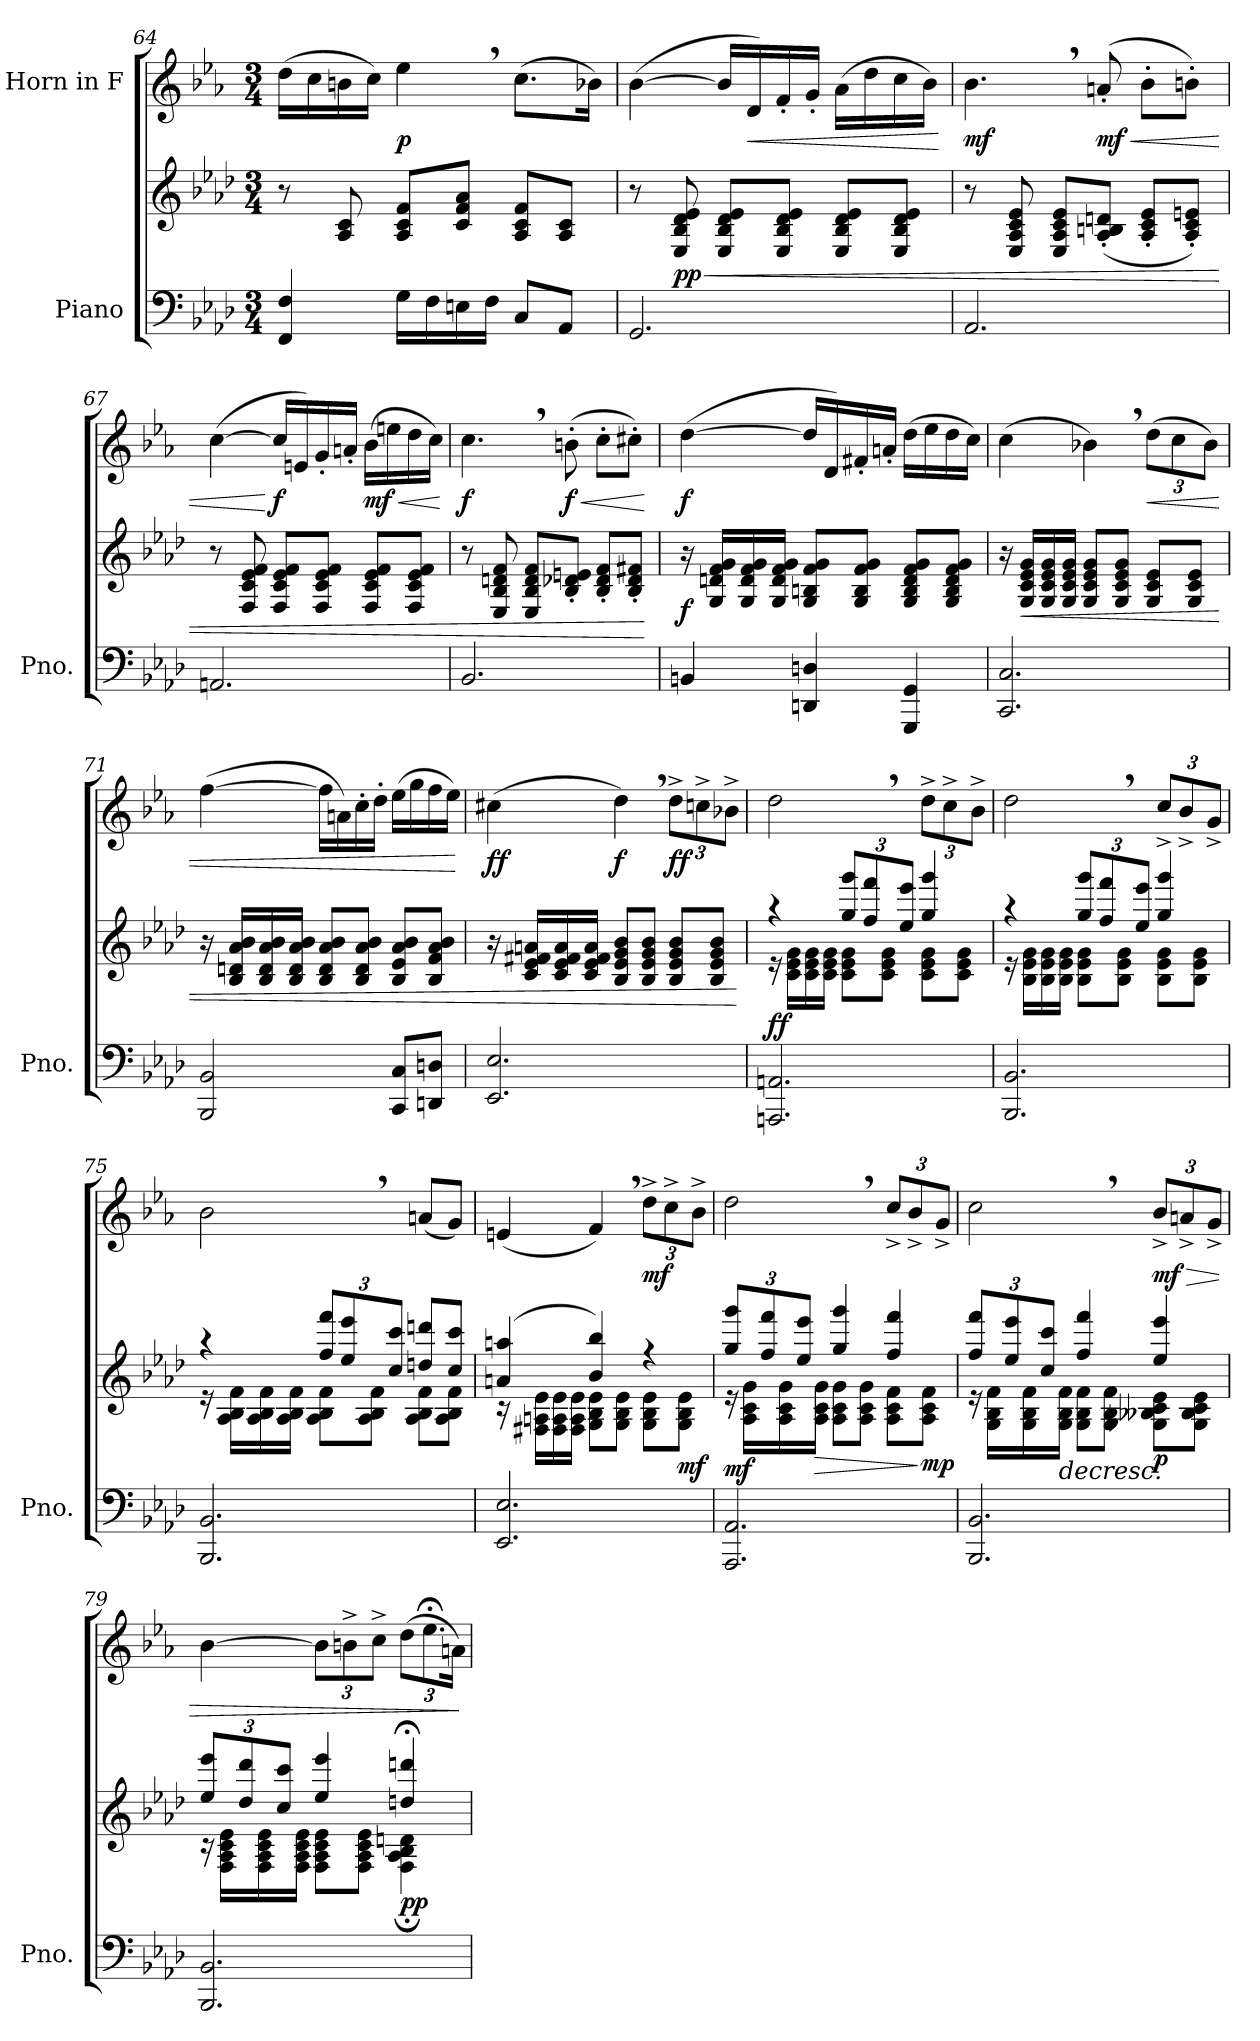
**kern	**kern	**dynam	**kern	**dynam
*part2	*part2	*part2	*part1	*part1
*staff3	*staff2	*staff2/3	*staff1	*staff1
*I"Piano	*	*	*I"Horn in F	*
*I'Pno.	*	*	*	*
*clefF4	*clefG2	*	*clefG2	*
*	*	*	*ITrd4c7	*
*k[b-e-a-d-]	*k[b-e-a-d-]	*	*k[b-e-a-d-]	*
*M3/4	*M3/4	*	*M3/4	*
=64	=64	=64	=64	=64
4FF/ 4F/	8r	.	(>16g\LL	.
.	.	.	16f\	.
.	8A-/ 8c/	.	16en\	.
.	.	.	16f\JJ)	.
!	!	!	!	!LO:DY:b
16G\LL	8A-/ 8c/ 8f/L	.	4a-,\	p
16F\	.	.	.	.
16En\	8c/ 8f/ 8a-/J	.	.	.
16F\JJ	.	.	.	.
8C/L	8A-/ 8c/ 8f/L	.	(>8.f\L	.
8AA-/J	8A-/ 8c/J	.	.	.
.	.	.	16e-X\Jk)	.
=65	=65	=65	=65	=65
2.GG/	8r	.	(>[4e-\	.
!	!	!LO:HP:b	!	!
!	!	!LO:DY:n=1:b	!	!
.	8E-/ 8B-/ 8d-/ 8e-/	< pp	.	.
.	8E-/ 8B-/ 8d-/ 8e-/L	.	16e-/LL]	.
!	!	!	!	!LO:HP:b
.	.	.	16G/)	<
.	8E-/ 8B-/ 8d-/ 8e-/J	.	16B-'/	.
.	.	.	16c'/JJ	.
.	8E-/ 8B-/ 8d-/ 8e-/L	.	(>16d-\LL	.
.	.	.	16g\	.
.	8E-/ 8B-/ 8d-/ 8e-/J	.	16f\	.
.	.	.	16e-\JJ)	.
.	.	.	.	[
!!LO:LB:g=z
=66	=66	=66	=66	=66
!	!	!	!	!LO:DY:b
2.AA-/	8r	.	4.e-,\	mf
.	8E-/ 8A-/ 8c/ 8e-/	.	.	.
.	8E-/ 8A-/ 8c/ 8e-/L	.	.	.
!	!	!	!	!LO:HP:b
!	!	!	!	!LO:DY:n=1:b
.	(<8A-/' 8Bn/' 8dn/'J	.	(>8dn'/	< mf
.	8A-/' 8c/' 8e-/'L	.	8e-'\L	.
.	8A-/' 8c/' 8en/'J)	.	8en'\J)	.
=67	=67	=67	=67	=67
2.AAn/	8r	.	(>[4f\	.
.	8F/ 8c/ 8e-/ 8f/	.	.	.
!	!	!	!	!LO:DY:n=1:b
.	8F/ 8c/ 8e-/ 8f/L	.	16f/LL]	[ f
.	.	.	16An/)	.
.	8F/ 8c/ 8e-/ 8f/J	.	16c'/	.
.	.	.	16dn'/JJ	.
!	!	!	!	!LO:HP:b
!	!	!	!	!LO:DY:n=2:b
.	8F/ 8c/ 8e-/ 8f/L	.	(>16e-\LL	< mf
.	.	.	16an\	.
.	8F/ 8c/ 8e-/ 8f/J	.	16g\	.
.	.	.	16f\JJ)	.
.	.	.	.	[
=68	=68	=68	=68	=68
!	!	!	!	!LO:DY:b
2.BB-/	8r	.	4.f,\	f
.	8E-/ 8B-/ 8dn/ 8f/	.	.	.
.	8E-/ 8B-/ 8d/ 8f/L	.	.	.
!	!	!	!	!LO:HP:b
!	!	!	!	!LO:DY:n=1:b
.	8B-/' 8d-X/' 8en/'J	.	(>8en'\	< f
.	8B-/' 8d-/' 8f/'L	.	8f'\L	.
.	8B-/' 8d-/' 8f#X/'J	.	8f#X'\J)	.
.	.	[	.	[
=69	=69	=69	=69	=69
!	!	!LO:DY:b	!	!LO:DY:b
4BBn/	16r	f	(>[4g\	f
.	16G/ 16dn/ 16f/ 16g/LL	.	.	.
.	16G/ 16d/ 16f/ 16g/	.	.	.
.	16G/ 16d/ 16f/ 16g/JJ	.	.	.
4DDn/ 4Dn/	8G/ 8Bn/ 8f/ 8g/L	.	16g/LL]	.
.	.	.	16G/)	.
.	8G/ 8B/ 8f/ 8g/J	.	16Bn'/	.
.	.	.	16dn'/JJ	.
4GGG/ 4GG/	8G/ 8B/ 8d/ 8f/ 8g/L	.	(>16g\LL	.
.	.	.	16a-\	.
.	8G/ 8B/ 8d/ 8f/ 8g/J	.	16g\	.
.	.	.	16f\JJ)	.
!!LO:LB:g=z
=70	=70	=70	=70	=70
2.CC/ 2.C/	16r	.	(>4f\	.
!	!	!LO:HP:b	!	!
.	16G/ 16c/ 16e-/ 16g/LL	<	.	.
.	16G/ 16c/ 16e-/ 16g/	.	.	.
.	16G/ 16c/ 16e-/ 16g/JJ	.	.	.
.	8G/ 8c/ 8e-/ 8g/L	.	4e-X,\)	.
.	8G/ 8c/ 8e-/ 8g/J	.	.	.
*	*	*	*Xbrackettup	*
!	!	!	!	!LO:HP:b
.	8G/ 8c/ 8e-/L	.	(>12g\L	<
.	.	.	12f\	.
.	8G/ 8c/ 8e-/J	.	.	.
.	.	.	12e-\J)	.
=71	=71	=71	=71	=71
2BBB-/ 2BB-/	16r	.	(>[4b-\	.
.	16B-/ 16dn/ 16a-/ 16b-/LL	.	.	.
.	16B-/ 16d/ 16a-/ 16b-/	.	.	.
.	16B-/ 16d/ 16a-/ 16b-/JJ	.	.	.
.	8B-/ 8d/ 8a-/ 8b-/L	.	16b-\LL]	.
.	.	.	16dn\)	.
.	8B-/ 8d/ 8a-/ 8b-/J	.	16f'\	.
.	.	.	16g'\JJ	.
8CC/ 8C/L	8B-/ 8e-/ 8a-/ 8b-/L	.	(>16a-\LL	.
.	.	.	16cc\	.
8DDn/ 8Dn/J	8B-/ 8f/ 8a-/ 8b-/J	.	16b-\	.
.	.	.	16a-\JJ)	.
.	.	.	.	[
=72	=72	=72	=72	=72
!	!	!	!	!LO:DY:b
2.EE-/ 2.E-/	16r	.	(>4f#X\	ff
.	16c/ 16e-/ 16f#X/ 16an/LL	.	.	.
.	16c/ 16e-/ 16f#/ 16a/	.	.	.
.	16c/ 16e-/ 16f#/ 16a/JJ	.	.	.
!	!	!	!	!LO:DY:b
.	8B-/ 8e-/ 8g/ 8b-/L	.	4g,\)	f
.	8B-/ 8e-/ 8g/ 8b-/J	.	.	.
!	!	!	!	!LO:DY:b
.	8B-/ 8e-/ 8g/ 8b-/L	.	12g^\L	ff
.	.	.	12fn^\	.
.	8B-/ 8e-/ 8g/ 8b-/J	.	.	.
.	.	.	12e-X^\J	.
.	.	[	.	.
!!LO:LB:g=z
=73	=73	=73	=73	=73
*	*^	*	*	*
!	!	!	!LO:DY:b	!	!
2.AAAn/ 2.AAn/	4r	16r	ff	2g,\	.
.	.	16c\ 16e-\ 16g\LL	.	.	.
.	.	16c\ 16e-\ 16g\	.	.	.
.	.	16c\ 16e-\ 16g\JJ	.	.	.
*	*Xbrackettup	*	*	*	*
.	12gg/ 12ggg/L	8c\ 8e-\ 8g\L	.	.	.
.	12ff/ 12fff/	.	.	.	.
.	.	8c\ 8e-\ 8g\J	.	.	.
.	12ee-/ 12eee-/J	.	.	.	.
.	4gg/ 4ggg/	8c\ 8e-\ 8g\L	.	12g^\L	.
.	.	.	.	12f^\	.
.	.	8c\ 8e-\ 8g\J	.	.	.
.	.	.	.	12e-^\J	.
=74	=74	=74	=74	=74	=74
2.BBB-/ 2.BB-/	4r	16r	.	2g,\	.
.	.	16B-\ 16e-\ 16g\LL	.	.	.
.	.	16B-\ 16e-\ 16g\	.	.	.
.	.	16B-\ 16e-\ 16g\JJ	.	.	.
.	12gg/ 12ggg/L	8B-\ 8e-\ 8g\L	.	.	.
.	12ff/ 12fff/	.	.	.	.
.	.	8B-\ 8e-\ 8g\J	.	.	.
.	12ee-/ 12eee-/J	.	.	.	.
.	4gg/ 4ggg/	8B-\ 8e-\ 8g\L	.	12f^/L	.
.	.	.	.	12e-^/	.
.	.	8B-\ 8e-\ 8g\J	.	.	.
.	.	.	.	12c^/J	.
=75	=75	=75	=75	=75	=75
2.BBB-/ 2.BB-/	4r	16r	.	2e-,\	.
.	.	16A-\ 16B-\ 16f\LL	.	.	.
.	.	16A-\ 16B-\ 16f\	.	.	.
.	.	16A-\ 16B-\ 16f\JJ	.	.	.
.	12ff/ 12fff/L	8A-\ 8B-\ 8f\L	.	.	.
.	12ee-/ 12eee-/	.	.	.	.
.	.	8A-\ 8B-\ 8f\J	.	.	.
.	12cc/ 12ccc/J	.	.	.	.
.	8ddn/ 8dddn/L	8A-\ 8B-\ 8f\L	.	(<8dn/L	.
.	8cc/ 8ccc/J	8A-\ 8B-\ 8f\J	.	8c/J)	.
!!LO:PB:g=z
=76	=76	=76	=76	=76	=76
2.EE-/ 2.E-/	(>4an/ 4aan/	16r	.	(<4An/	.
.	.	16F#X\ 16An\ 16e-\LL	.	.	.
.	.	16F#\ 16A\ 16e-\	.	.	.
.	.	16F#\ 16A\ 16e-\JJ	.	.	.
.	4b-/ 4bb-/)	8G\ 8B-\ 8e-\L	.	4B-,/)	.
.	.	8G\ 8B-\ 8e-\J	.	.	.
!	!	!	!	!	!LO:DY:b
.	4r	8G\ 8B-\ 8e-\L	.	12g^\L	mf
.	.	.	.	12f^\	.
!	!	!	!LO:DY:b	!	!
.	.	8G\ 8B-\ 8e-\J	mf	.	.
.	.	.	.	12e-^\J	.
=77	=77	=77	=77	=77	=77
!	!	!	!LO:DY:b	!	!
2.AAA-/ 2.AA-/	12gg/ 12ggg/L	16r	mf	2g,\	.
.	.	16A-\ 16c\ 16g\LL	.	.	.
.	12ff/ 12fff/	.	.	.	.
.	.	16A-\ 16c\ 16g\	.	.	.
.	12ee-/ 12eee-/J	.	.	.	.
!	!	!	!LO:HP:b	!	!
.	.	16A-\ 16c\ 16g\JJ	>	.	.
.	4gg/ 4ggg/	8A-\ 8c\ 8g\L	.	.	.
.	.	8A-\ 8c\ 8g\J	.	.	.
.	4ff/ 4fff/	8A-\ 8c\ 8f\L	.	12f^/L	.
.	.	.	.	12e-^/	.
!	!	!	!LO:DY:n=1:b	!	!
.	.	8A-\ 8c\ 8f\J	] mp	.	.
.	.	.	.	12c^/J	.
=78	=78	=78	=78	=78	=78
2.BBB-/ 2.BB-/	12ff/ 12fff/L	16r	.	2f,\	.
.	.	16G\ 16B-\ 16f\LL	.	.	.
.	12ee-/ 12eee-/	.	.	.	.
.	.	16G\ 16B-\ 16f\	.	.	.
.	12cc/ 12ccc/J	.	.	.	.
!	!	!	!LO:HP:b	!	!
.	.	16G\ 16B-\ 16f\JJ	>	.	.
.	4ff/ 4fff/	8G\ 8B-\ 8f\L	.	.	.
.	.	8G\ 8B-\ 8f\J	.	.	.
!	!	!	!LO:DY:b	!	!LO:HP:b
!	!	!	!	!	!LO:DY:n=1:b
.	4ee-/ 4eee-/	8G-X\ 8B--X\ 8c\ 8e-\L	p	12e-^/L	> mf
.	.	.	.	12dn^/	.
.	.	8G-\ 8B--\ 8c\ 8e-\J	.	.	.
.	.	.	.	12c^/J	.
!!LO:LB:g=z
=79	=79	=79	=79	=79	=79
2.BBB-/ 2.BB-/	12ee-/ 12eee-/L	16r	.	[4e-\	.
.	.	16F\ 16A-\ 16c\ 16e-\LL	.	.	.
.	12dd-/ 12ddd-/	.	.	.	.
.	.	16F\ 16A-\ 16c\ 16e-\	.	.	.
.	12cc/ 12ccc/J	.	.	.	.
.	.	16F\ 16A-\ 16c\ 16e-\JJ	.	.	.
.	4ee-/ 4eee-/	8F\ 8A-\ 8c\ 8e-\L	.	12e-\L]	.
.	.	.	.	12en^\	.
.	.	8F\ 8A-\ 8c\ 8e-\J	.	.	.
.	.	.	.	12f^\J	.
!	!	!	!LO:DY:n=1:b	!	!
.	4ddn/;< 4dddn/;<	4F\; 4A-\; 4B-\; 4dn\;	] pp	(>12g\L	.
.	.	.	.	12.a-;<\	.
.	.	.	.	24dn\Jk)	.
*	*v	*v	*	*	*
.	.	.	.	]
=	=	=	=	=
*-	*-	*-	*-	*-
